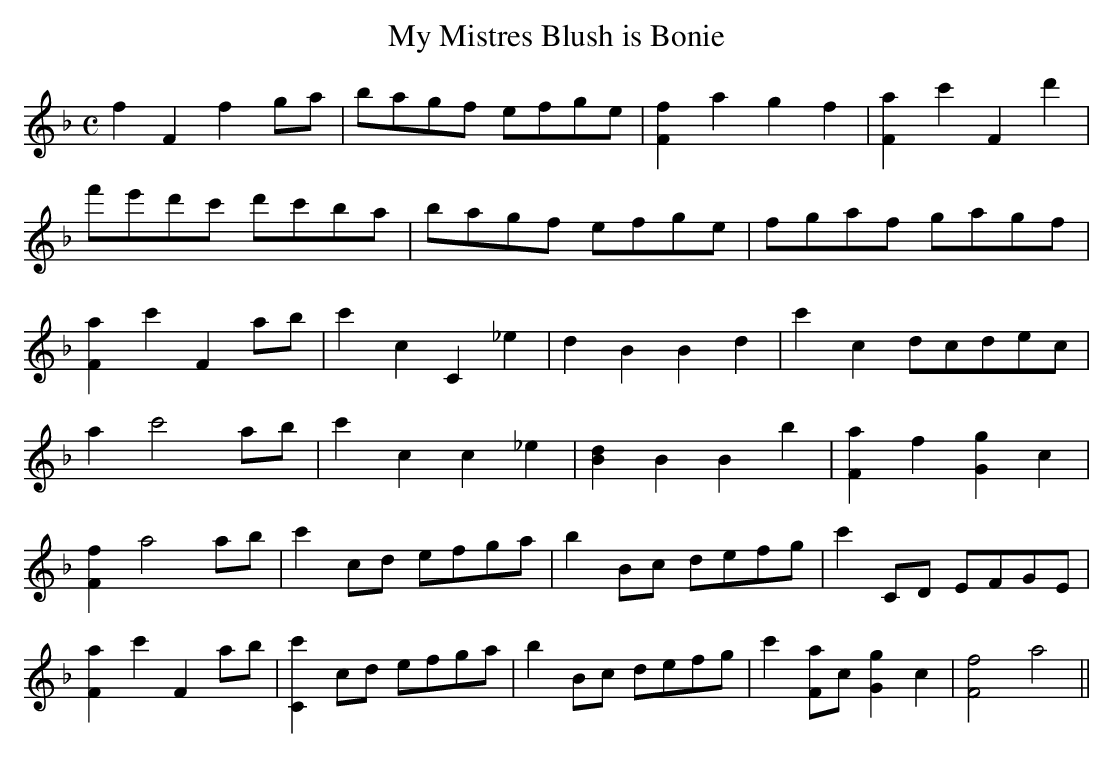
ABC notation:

X:1
T:My Mistres Blush is Bonie
M:C
L:1/8
K:F
f2F2f2 ga|bagf efge|[F2f2]a2g2f2|[F2a2]c'2F2d'2|
f'e'd'c' d'c'ba|bagf efge|fgaf gagf|
[F2a2]c'2 F2 ab|c'2c2C2_e2|d2B2B2d2|c'2c2 dcdec|
a2c'4 ab|c'2c2c2_e2|[B2d2]B2B2b2|[F2a2]f2[G2g2]c2|
[F2f2]a4 ab|c'2 cd efga|b2 Bc defg|c'2 CD EFGE|
[F2a2]c'2 F2 ab|[C2c'2]cd efga|b2 Bc defg|c'2[Fa]c [G2g2]c2|[F4f4]a4||
